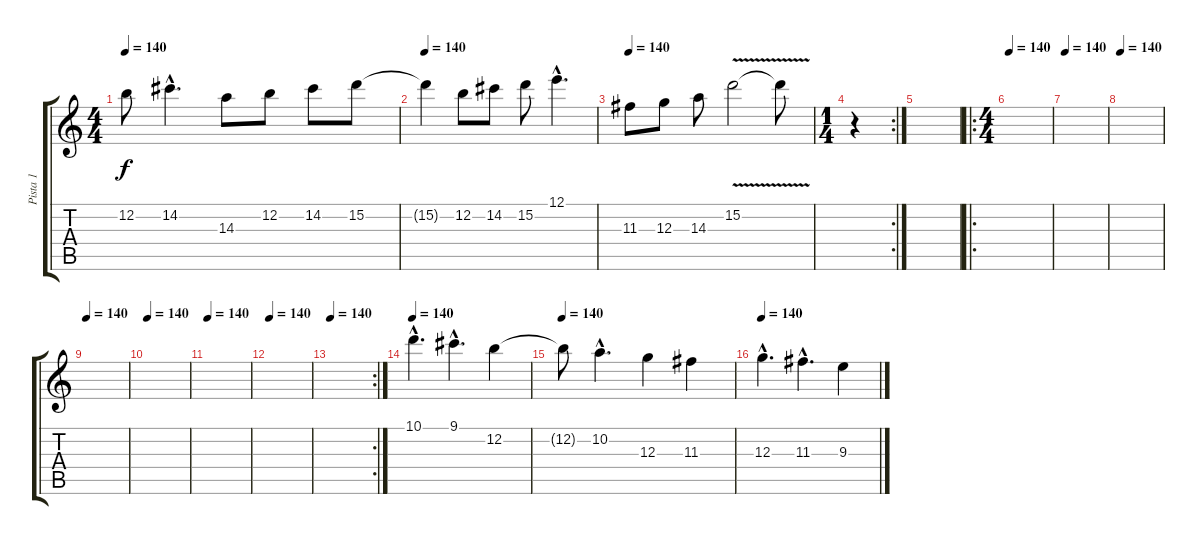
\track ("Pista 1" "Pista 1") {instrument overdrivenguitar}
\staff {score tabs}
\tuning (E4 B3 G3 D3 A2 E2) {hide}
\ts (4 4)
\tempo 140
\clef g2
\ks c
12.2.8{dy f} 14.2{hac}.4{d} 14.3.8 12.2.8 14.2.8 15.2.8 |
\tempo 140
15.2{t}.4 12.2.8 14.2.8 15.2.8 12.1{hac}.4{d} |
\tempo 140
11.3.8 12.3.8 14.3.8 15.2{v}.2 15.2{t}.8 |
\rc 2
\ts (1 4)
r.4 |
|
\ro
\ts (4 4)
\tempo 140
|
\tempo 140
|
\tempo 140
|
\tempo 140
|
\tempo 140
|
\tempo 140
|
\tempo 140
|
\rc 2
\tempo 140
|
\tempo 140
10.1{hac}.4{d} 9.1{hac}.4{d} 12.2.4 |
\tempo 140
12.2{t}.8 10.2{hac}.4{d} 12.3.4 11.3.4 |
\tempo 140
12.3{hac}.4{d} 11.3{hac}.4{d} 9.3.4
